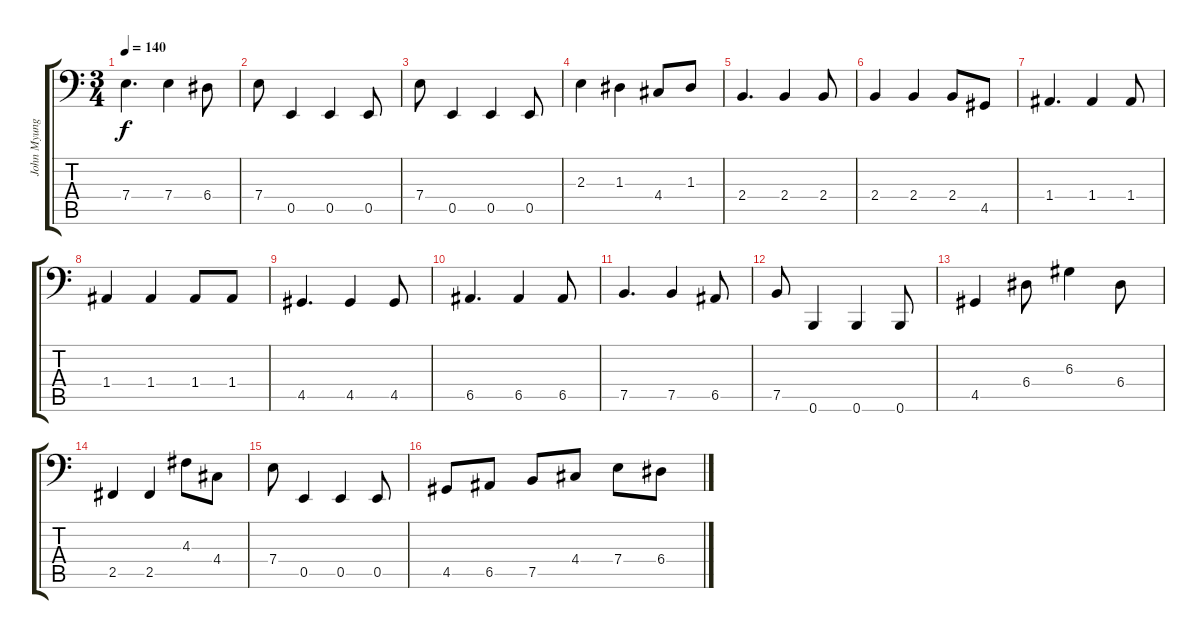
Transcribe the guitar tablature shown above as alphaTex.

\track ("John Myung - Bass" "John Myung") {instrument electricbassfinger}
\staff {score tabs}
\tuning (C3 G2 D2 A1 E1 B0) {hide}
\ts (3 4)
\tempo 140
\clef f4
\ks c
7.4.4{d dy f} 7.4.4 6.4.8 |
7.4.8 0.5.4 0.5.4 0.5.8 |
7.4.8 0.5.4 0.5.4 0.5.8 |
2.3.4 1.3.4 4.4.8 1.3.8 |
2.4.4{d} 2.4.4 2.4.8 |
2.4.4 2.4.4 2.4.8 4.5.8 |
1.4.4{d} 1.4.4 1.4.8 |
1.4.4 1.4.4 1.4.8 1.4.8 |
4.5.4{d} 4.5.4 4.5.8 |
6.5.4{d} 6.5.4 6.5.8 |
7.5.4{d} 7.5.4 6.5.8 |
7.5.8 0.6.4 0.6.4 0.6.8 |
4.5.4 6.4.8 6.3.4 6.4.8 |
2.5.4 2.5.4 4.3.8 4.4.8 |
7.4.8 0.5.4 0.5.4 0.5.8 |
4.5.8 6.5.8 7.5.8 4.4.8 7.4.8 6.4.8
